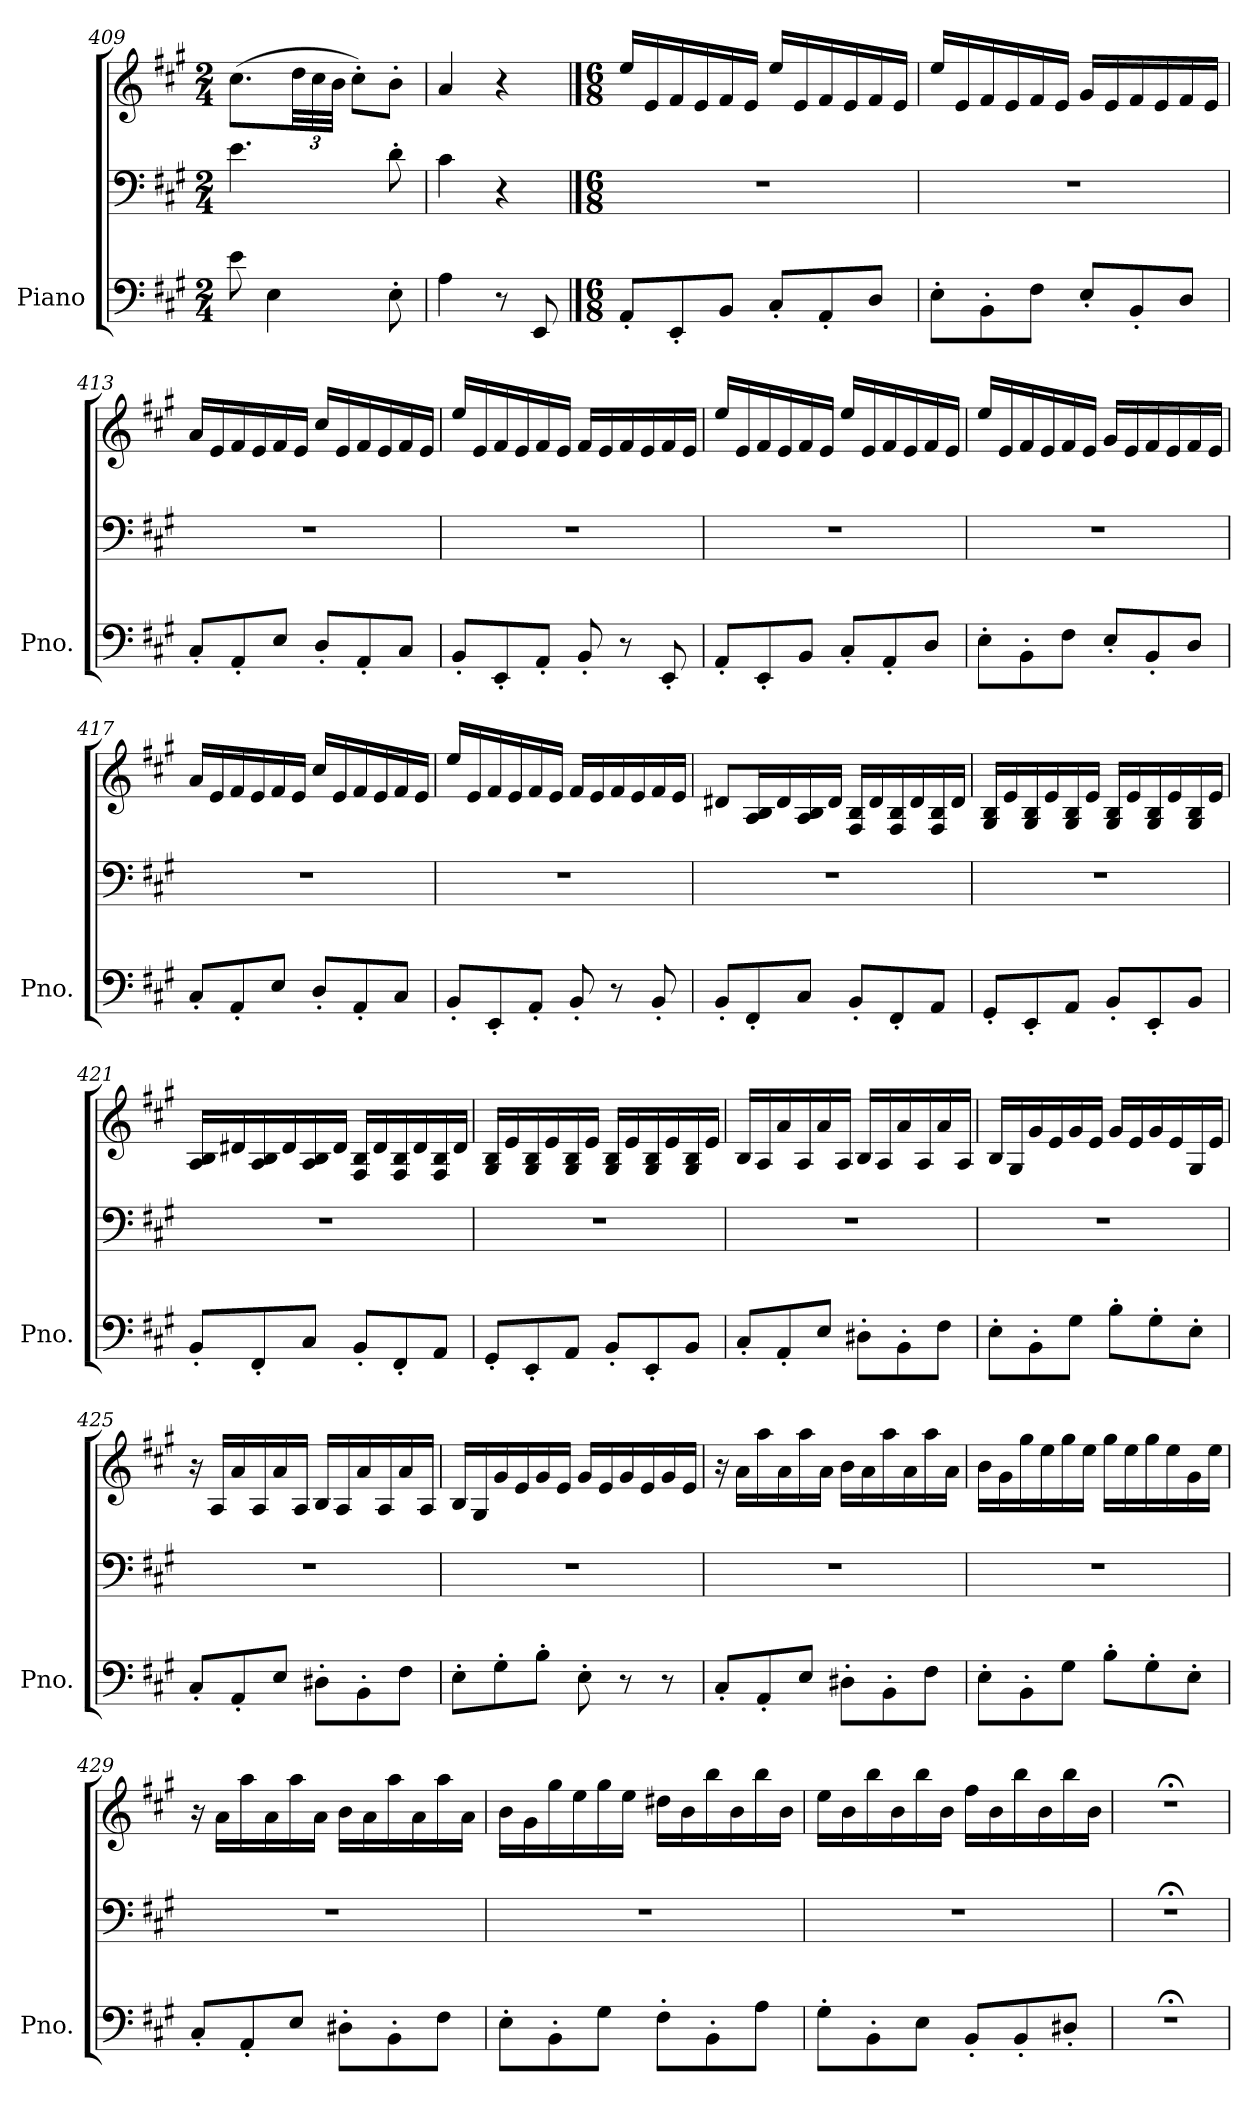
**kern	**kern	**kern
*part1	*part1	*part1
*staff3	*staff2	*staff1
*I"Piano	*	*
*I'Pno.	*	*
*clefF4	*clefF4	*clefG2
*k[f#c#g#]	*k[f#c#g#]	*k[f#c#g#]
*M2/4	*M2/4	*M2/4
=409	=409	=409
8e\	4.e\	(>8.cc#\L
4E\	.	.
*	*	*Xbrackettup
.	.	48dd\LL
.	.	48cc#\
.	.	48b\JJJ
.	.	8cc#'\L)
8E'\	8d'\	8b'\J
=410	=410	=410
4A\	4c#\	4a/
8r	4r	4r
8EE/	.	.
==411	==411	==411
*M6/8	*M6/8	*M6/8
8AA'/L	2.r	16ee/LL
.	.	16e/
8EE'/	.	16f#/
.	.	16e/
8BB/J	.	16f#/
.	.	16e/JJ
8C#'/L	.	16ee/LL
.	.	16e/
8AA'/	.	16f#/
.	.	16e/
8D/J	.	16f#/
.	.	16e/JJ
=412	=412	=412
8E'\L	2.r	16ee/LL
.	.	16e/
8BB'\	.	16f#/
.	.	16e/
8F#\J	.	16f#/
.	.	16e/JJ
8E'/L	.	16g#/LL
.	.	16e/
8BB'/	.	16f#/
.	.	16e/
8D/J	.	16f#/
.	.	16e/JJ
=413	=413	=413
8C#'/L	2.r	16a/LL
.	.	16e/
8AA'/	.	16f#/
.	.	16e/
8E/J	.	16f#/
.	.	16e/JJ
8D'/L	.	16cc#/LL
.	.	16e/
8AA'/	.	16f#/
.	.	16e/
8C#/J	.	16f#/
.	.	16e/JJ
=414	=414	=414
8BB'/L	2.r	16ee/LL
.	.	16e/
8EE'/	.	16f#/
.	.	16e/
8AA'/J	.	16f#/
.	.	16e/JJ
8BB'/	.	16f#/LL
.	.	16e/
8r	.	16f#/
.	.	16e/
8EE'/	.	16f#/
.	.	16e/JJ
=415	=415	=415
8AA'/L	2.r	16ee/LL
.	.	16e/
8EE'/	.	16f#/
.	.	16e/
8BB/J	.	16f#/
.	.	16e/JJ
8C#'/L	.	16ee/LL
.	.	16e/
8AA'/	.	16f#/
.	.	16e/
8D/J	.	16f#/
.	.	16e/JJ
=416	=416	=416
8E'\L	2.r	16ee/LL
.	.	16e/
8BB'\	.	16f#/
.	.	16e/
8F#\J	.	16f#/
.	.	16e/JJ
8E'/L	.	16g#/LL
.	.	16e/
8BB'/	.	16f#/
.	.	16e/
8D/J	.	16f#/
.	.	16e/JJ
=417	=417	=417
8C#'/L	2.r	16a/LL
.	.	16e/
8AA'/	.	16f#/
.	.	16e/
8E/J	.	16f#/
.	.	16e/JJ
8D'/L	.	16cc#/LL
.	.	16e/
8AA'/	.	16f#/
.	.	16e/
8C#/J	.	16f#/
.	.	16e/JJ
=418	=418	=418
8BB'/L	2.r	16ee/LL
.	.	16e/
8EE'/	.	16f#/
.	.	16e/
8AA'/J	.	16f#/
.	.	16e/JJ
8BB'/	.	16f#/LL
.	.	16e/
8r	.	16f#/
.	.	16e/
8BB'/	.	16f#/
.	.	16e/JJ
=419	=419	=419
8BB'/L	2.r	8d#X/L
8FF#'/	.	16A/ 16B/L
.	.	16d#/
8C#/J	.	16A/ 16B/
.	.	16d#/JJ
8BB'/L	.	16F#/ 16B/LL
.	.	16d#/
8FF#'/	.	16F#/ 16B/
.	.	16d#/
8AA/J	.	16F#/ 16B/
.	.	16d#/JJ
=420	=420	=420
8GG#'/L	2.r	16G#/ 16B/LL
.	.	16e/
8EE'/	.	16G#/ 16B/
.	.	16e/
8AA/J	.	16G#/ 16B/
.	.	16e/JJ
8BB'/L	.	16G#/ 16B/LL
.	.	16e/
8EE'/	.	16G#/ 16B/
.	.	16e/
8BB/J	.	16G#/ 16B/
.	.	16e/JJ
=421	=421	=421
8BB'/L	2.r	16A/ 16B/LL
.	.	16d#X/
8FF#'/	.	16A/ 16B/
.	.	16d#/
8C#/J	.	16A/ 16B/
.	.	16d#/JJ
8BB'/L	.	16F#/ 16B/LL
.	.	16d#/
8FF#'/	.	16F#/ 16B/
.	.	16d#/
8AA/J	.	16F#/ 16B/
.	.	16d#/JJ
=422	=422	=422
8GG#'/L	2.r	16G#/ 16B/LL
.	.	16e/
8EE'/	.	16G#/ 16B/
.	.	16e/
8AA/J	.	16G#/ 16B/
.	.	16e/JJ
8BB'/L	.	16G#/ 16B/LL
.	.	16e/
8EE'/	.	16G#/ 16B/
.	.	16e/
8BB/J	.	16G#/ 16B/
.	.	16e/JJ
=423	=423	=423
8C#'/L	2.r	16B/LL
.	.	16A/
8AA'/	.	16a/
.	.	16A/
8E/J	.	16a/
.	.	16A/JJ
8D#X'\L	.	16B/LL
.	.	16A/
8BB'\	.	16a/
.	.	16A/
8F#\J	.	16a/
.	.	16A/JJ
=424	=424	=424
8E'\L	2.r	16B/LL
.	.	16G#/
8BB'\	.	16g#/
.	.	16e/
8G#\J	.	16g#/
.	.	16e/JJ
8B'\L	.	16g#/LL
.	.	16e/
8G#'\	.	16g#/
.	.	16e/
8E'\J	.	16G#/
.	.	16e/JJ
=425	=425	=425
8C#'/L	2.r	16r
.	.	16A/LL
8AA'/	.	16a/
.	.	16A/
8E/J	.	16a/
.	.	16A/JJ
8D#X'\L	.	16B/LL
.	.	16A/
8BB'\	.	16a/
.	.	16A/
8F#\J	.	16a/
.	.	16A/JJ
=426	=426	=426
8E'\L	2.r	16B/LL
.	.	16G#/
8G#'\	.	16g#/
.	.	16e/
8B'\J	.	16g#/
.	.	16e/JJ
8E'\	.	16g#/LL
.	.	16e/
8r	.	16g#/
.	.	16e/
8r	.	16g#/
.	.	16e/JJ
=427	=427	=427
8C#'/L	2.r	16r
.	.	16a\LL
8AA'/	.	16aa\
.	.	16a\
8E/J	.	16aa\
.	.	16a\JJ
8D#X'\L	.	16b\LL
.	.	16a\
8BB'\	.	16aa\
.	.	16a\
8F#\J	.	16aa\
.	.	16a\JJ
=428	=428	=428
8E'\L	2.r	16b\LL
.	.	16g#\
8BB'\	.	16gg#\
.	.	16ee\
8G#\J	.	16gg#\
.	.	16ee\JJ
8B'\L	.	16gg#\LL
.	.	16ee\
8G#'\	.	16gg#\
.	.	16ee\
8E'\J	.	16g#\
.	.	16ee\JJ
=429	=429	=429
8C#'/L	2.r	16r
.	.	16a\LL
8AA'/	.	16aa\
.	.	16a\
8E/J	.	16aa\
.	.	16a\JJ
8D#X'\L	.	16b\LL
.	.	16a\
8BB'\	.	16aa\
.	.	16a\
8F#\J	.	16aa\
.	.	16a\JJ
=430	=430	=430
8E'\L	2.r	16b\LL
.	.	16g#\
8BB'\	.	16gg#\
.	.	16ee\
8G#\J	.	16gg#\
.	.	16ee\JJ
8F#'\L	.	16dd#X\LL
.	.	16b\
8BB'\	.	16bb\
.	.	16b\
8A\J	.	16bb\
.	.	16b\JJ
=431	=431	=431
8G#'\L	2.r	16ee\LL
.	.	16b\
8BB'\	.	16bb\
.	.	16b\
8E\J	.	16bb\
.	.	16b\JJ
8BB'/L	.	16ff#\LL
.	.	16b\
8BB'/	.	16bb\
.	.	16b\
8D#X'/J	.	16bb\
.	.	16b\JJ
=432	=432	=432
2.r;<	2.r;<	2.r;<
=	=	=
*-	*-	*-
